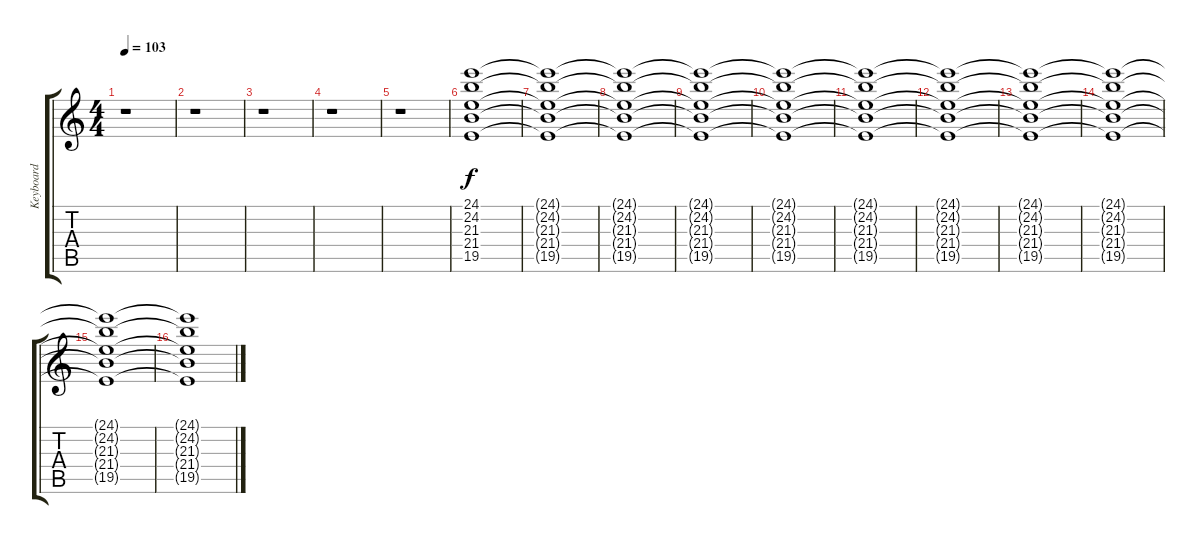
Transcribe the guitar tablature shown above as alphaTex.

\track ("Keyboard" "Keyboard") {instrument stringensemble1}
\staff {score tabs}
\tuning (E4 B3 G3 D3 A2 D2) {hide}
\ts (4 4)
\tempo 103
\clef g2
\ks c
r.1{dy f} |
r.1 |
r.1 |
r.1 |
r.1 |
(24.1 24.2 21.3 21.4 19.5).1{volume 9 instrument pad5bowed} |
(24.1{t} 24.2{t} 21.3{t} 21.4{t} 19.5{t}).1 |
(24.1{t} 24.2{t} 21.3{t} 21.4{t} 19.5{t}).1 |
(24.1{t} 24.2{t} 21.3{t} 21.4{t} 19.5{t}).1 |
(24.1{t} 24.2{t} 21.3{t} 21.4{t} 19.5{t}).1 |
(24.1{t} 24.2{t} 21.3{t} 21.4{t} 19.5{t}).1 |
(24.1{t} 24.2{t} 21.3{t} 21.4{t} 19.5{t}).1 |
(24.1{t} 24.2{t} 21.3{t} 21.4{t} 19.5{t}).1 |
(24.1{t} 24.2{t} 21.3{t} 21.4{t} 19.5{t}).1 |
(24.1{t} 24.2{t} 21.3{t} 21.4{t} 19.5{t}).1 |
(24.1{t} 24.2{t} 21.3{t} 21.4{t} 19.5{t}).1
